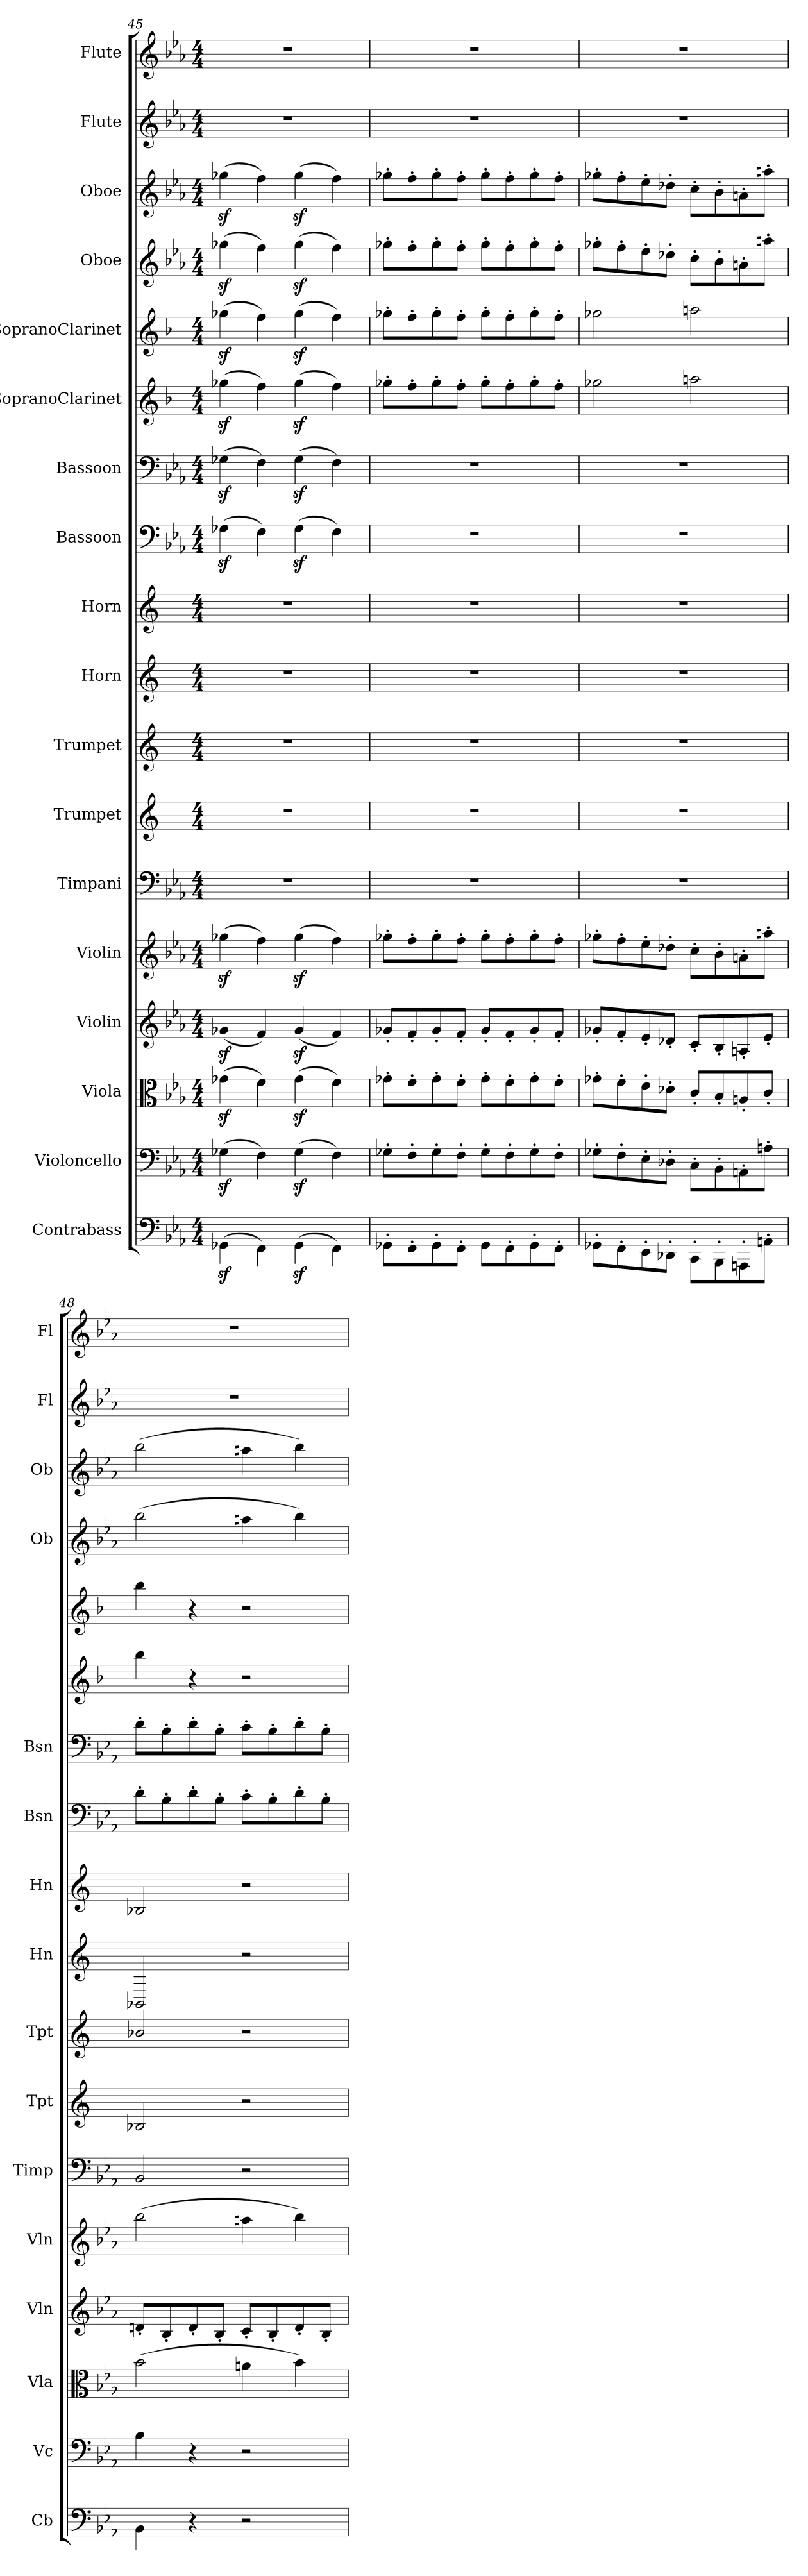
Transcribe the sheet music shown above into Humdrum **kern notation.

**kern	**kern	**kern	**kern	**kern	**kern	**kern	**kern	**kern	**kern	**kern	**kern	**kern	**kern	**kern	**kern	**kern	**kern
*part18	*part17	*part16	*part15	*part14	*part13	*part12	*part11	*part10	*part9	*part8	*part7	*part6	*part5	*part4	*part3	*part2	*part1
*staff18	*staff17	*staff16	*staff15	*staff14	*staff13	*staff12	*staff11	*staff10	*staff9	*staff8	*staff7	*staff6	*staff5	*staff4	*staff3	*staff2	*staff1
*I"Contrabass	*I"Violoncello	*I"Viola	*I"Violin	*I"Violin	*I"Timpani	*I"Trumpet	*I"Trumpet	*I"Horn	*I"Horn	*I"Bassoon	*I"Bassoon	*I"SopranoClarinet	*I"SopranoClarinet	*I"Oboe	*I"Oboe	*I"Flute	*I"Flute
*I'Cb	*I'Vc	*I'Vla	*I'Vln	*I'Vln	*I'Timp	*I'Tpt	*I'Tpt	*I'Hn	*I'Hn	*I'Bsn	*I'Bsn	*	*	*I'Ob	*I'Ob	*I'Fl	*I'Fl
*clefF4	*clefF4	*clefC3	*clefG2	*clefG2	*clefF4	*clefG2	*clefG2	*clefG2	*clefG2	*clefF4	*clefF4	*clefG2	*clefG2	*clefG2	*clefG2	*clefG2	*clefG2
*k[b-e-a-]	*k[b-e-a-]	*k[b-e-a-]	*k[b-e-a-]	*k[b-e-a-]	*k[b-e-a-]	*k[]	*k[]	*k[]	*k[]	*k[b-e-a-]	*k[b-e-a-]	*k[b-]	*k[b-]	*k[b-e-a-]	*k[b-e-a-]	*k[b-e-a-]	*k[b-e-a-]
*M4/4	*M4/4	*M4/4	*M4/4	*M4/4	*M4/4	*M4/4	*M4/4	*M4/4	*M4/4	*M4/4	*M4/4	*M4/4	*M4/4	*M4/4	*M4/4	*M4/4	*M4/4
=45	=45	=45	=45	=45	=45	=45	=45	=45	=45	=45	=45	=45	=45	=45	=45	=45	=45
(4GG-Xz\	(4G-Xz\	(4g-Xz\	(4g-Xz/	(4gg-Xz\	1r	1r	1r	1r	1r	(4G-Xz\	(4G-Xz\	(4gg-Xz\	(4gg-Xz\	(4gg-Xz\	(4gg-Xz\	1r	1r
4FF\)	4F\)	4f\)	4f/)	4ff\)	.	.	.	.	.	4F\)	4F\)	4ff\)	4ff\)	4ff\)	4ff\)	.	.
(4GG-z\	(4G-z\	(4g-z\	(4g-z/	(4gg-z\	.	.	.	.	.	(4G-z\	(4G-z\	(4gg-z\	(4gg-z\	(4gg-z\	(4gg-z\	.	.
4FF\)	4F\)	4f\)	4f/)	4ff\)	.	.	.	.	.	4F\)	4F\)	4ff\)	4ff\)	4ff\)	4ff\)	.	.
=46	=46	=46	=46	=46	=46	=46	=46	=46	=46	=46	=46	=46	=46	=46	=46	=46	=46
8GG-X'\L	8G-X'\L	8g-X'\L	8g-X'/L	8gg-X'\L	1r	1r	1r	1r	1r	1r	1r	8gg-X'\L	8gg-X'\L	8gg-X'\L	8gg-X'\L	1r	1r
8FF'\	8F'\	8f'\	8f'/	8ff'\	.	.	.	.	.	.	.	8ff'\	8ff'\	8ff'\	8ff'\	.	.
8GG-'\	8G-'\	8g-'\	8g-'/	8gg-'\	.	.	.	.	.	.	.	8gg-'\	8gg-'\	8gg-'\	8gg-'\	.	.
8FF'\J	8F'\J	8f'\J	8f'/J	8ff'\J	.	.	.	.	.	.	.	8ff'\J	8ff'\J	8ff'\J	8ff'\J	.	.
8GG-\L	8G-'\L	8g-'\L	8g-'/L	8gg-'\L	.	.	.	.	.	.	.	8gg-'\L	8gg-'\L	8gg-'\L	8gg-'\L	.	.
8FF'\	8F'\	8f'\	8f'/	8ff'\	.	.	.	.	.	.	.	8ff'\	8ff'\	8ff'\	8ff'\	.	.
8GG-'\	8G-'\	8g-'\	8g-'/	8gg-'\	.	.	.	.	.	.	.	8gg-'\	8gg-'\	8gg-'\	8gg-'\	.	.
8FF'\J	8F'\J	8f'\J	8f'/J	8ff'\J	.	.	.	.	.	.	.	8ff'\J	8ff'\J	8ff'\J	8ff'\J	.	.
=47	=47	=47	=47	=47	=47	=47	=47	=47	=47	=47	=47	=47	=47	=47	=47	=47	=47
8GG-X'\L	8G-X'\L	8g-X'\L	8g-X'/L	8gg-X'\L	1r	1r	1r	1r	1r	1r	1r	2gg-X\	2gg-X\	8gg-X'\L	8gg-X'\L	1r	1r
8FF'\	8F'\	8f'\	8f'/	8ff'\	.	.	.	.	.	.	.	.	.	8ff'\	8ff'\	.	.
8EE-'\	8E-'\	8e-'\	8e-'/	8ee-'\	.	.	.	.	.	.	.	.	.	8ee-'\	8ee-'\	.	.
8DD-X'\J	8D-X'\J	8d-X'\J	8d-X'/J	8dd-X'\J	.	.	.	.	.	.	.	.	.	8dd-X'\J	8dd-X'\J	.	.
8CC'\L	8C'\L	8c'/L	8c'/L	8cc'\L	.	.	.	.	.	.	.	2aan\	2aan\	8cc'\L	8cc'\L	.	.
8BBB-'\	8BB-'\	8B-'/	8B-'/	8b-'\	.	.	.	.	.	.	.	.	.	8b-'\	8b-'\	.	.
8AAAn'\	8AAn'\	8An'/	8An'/	8an'\	.	.	.	.	.	.	.	.	.	8an'\	8an'\	.	.
8AAn'\J	8An'\J	8c'/J	8e-'/J	8aan'\J	.	.	.	.	.	.	.	.	.	8aan'\J	8aan'\J	.	.
=48	=48	=48	=48	=48	=48	=48	=48	=48	=48	=48	=48	=48	=48	=48	=48	=48	=48
4BB-\	4B-\	(2b-\	8dn'/L	(2bb-\	2BB-/	2B-X/	2b-X/	2BB-X/	2B-X/	8d'\L	8d'\L	4bb-\	4bb-\	(2bb-\	(2bb-\	1r	1r
.	.	.	8B-'/	.	.	.	.	.	.	8B-'\	8B-'\	.	.	.	.	.	.
4r	4r	.	8d'/	.	.	.	.	.	.	8d'\	8d'\	4r	4r	.	.	.	.
.	.	.	8B-'/J	.	.	.	.	.	.	8B-'\J	8B-'\J	.	.	.	.	.	.
2r	2r	4an\	8c'/L	4aan\	2r	2r	2r	2r	2r	8c'\L	8c'\L	2r	2r	4aan\	4aan\	.	.
.	.	.	8B-'/	.	.	.	.	.	.	8B-'\	8B-'\	.	.	.	.	.	.
.	.	4b-\)	8d'/	4bb-\)	.	.	.	.	.	8d'\	8d'\	.	.	4bb-\)	4bb-\)	.	.
.	.	.	8B-'/J	.	.	.	.	.	.	8B-'\J	8B-'\J	.	.	.	.	.	.
=	=	=	=	=	=	=	=	=	=	=	=	=	=	=	=	=	=
*-	*-	*-	*-	*-	*-	*-	*-	*-	*-	*-	*-	*-	*-	*-	*-	*-	*-
